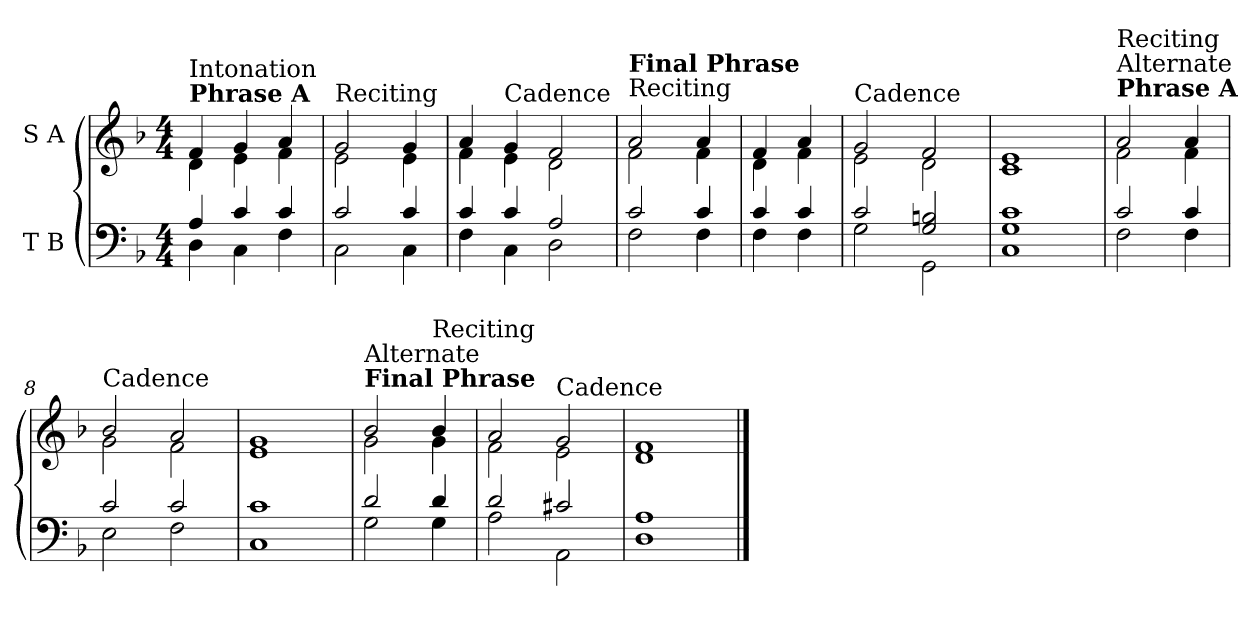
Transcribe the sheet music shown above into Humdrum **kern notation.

**kern	**kern
*part2	*part1
*staff2	*staff1
*I"T B	*I"S A
*clefF4	*clefG2
*k[b-]	*k[b-]
*M4/4	*M4/4
=	=
*^	*^
!	!	!LO:TX:a:B:t=Phrase A	!
!	!	!LO:TX:a:t=Intonation	!
4A/	4D\	4f/	4d\
4c/	4C\	4g/	4e\
4c/	4F\	4a/	4f\
=1	=1	=1	=1
!	!	!LO:TX:a:t=Reciting	!
2c/	2C\	2g/	2e\
4c/	4C\	4g/	4e\
=2	=2	=2	=2
4c/	4F\	4a/	4f\
!	!	!LO:TX:a:t=Cadence	!
4c/	4C\	4g/	4e\
2A/	2D\	2f/	2d\
!!LO:LB:g=z	!!
=3	=3	=3	=3
!	!	!LO:TX:a:t=Reciting	!
!	!	!LO:TX:a:B:t=Final Phrase	!
2c/	2F\	2a/	2f\
4c/	4F\	4a/	4f\
=4	=4	=4	=4
4c/	4F\	4f/	4d\
4c/	4F\	4a/	4f\
=5	=5	=5	=5
!	!	!LO:TX:a:t=Cadence	!
2c/	2G\	2g/	2e\
2G/ 2Bn/	2GG\	2f/	2d\
=6	=6	=6	=6
1G 1c	1C	1e	1c
!!LO:LB:g=z	!!
=7	=7	=7	=7
!	!	!LO:TX:a:B:t=Phrase A	!
!	!	!LO:TX:a:t=Alternate	!
!	!	!LO:TX:a:t=Reciting	!
2c/	2F\	2a/	2f\
4c/	4F\	4a/	4f\
=8	=8	=8	=8
!	!	!LO:TX:a:t=Cadence	!
2c/	2E\	2b-/	2g\
2c/	2F\	2a/	2f\
=9	=9	=9	=9
1c	1C	1g	1e
!!LO:LB:g=z	!!
=10	=10	=10	=10
!	!	!LO:TX:a:B:t=Final Phrase	!
!	!	!LO:TX:a:t=Alternate	!
2d/	2G\	2b-/	2g\
!	!	!LO:TX:a:t=Reciting	!
4d/	4G\	4b-/	4g\
=11	=11	=11	=11
2d/	2A\	2a/	2f\
!	!	!LO:TX:a:t=Cadence	!
2c#X/	2AA\	2g/	2e\
=12	=12	=12	=12
1A	1D	1f	1d
*v	*v	*	*
*	*v	*v
==	==
*-	*-
